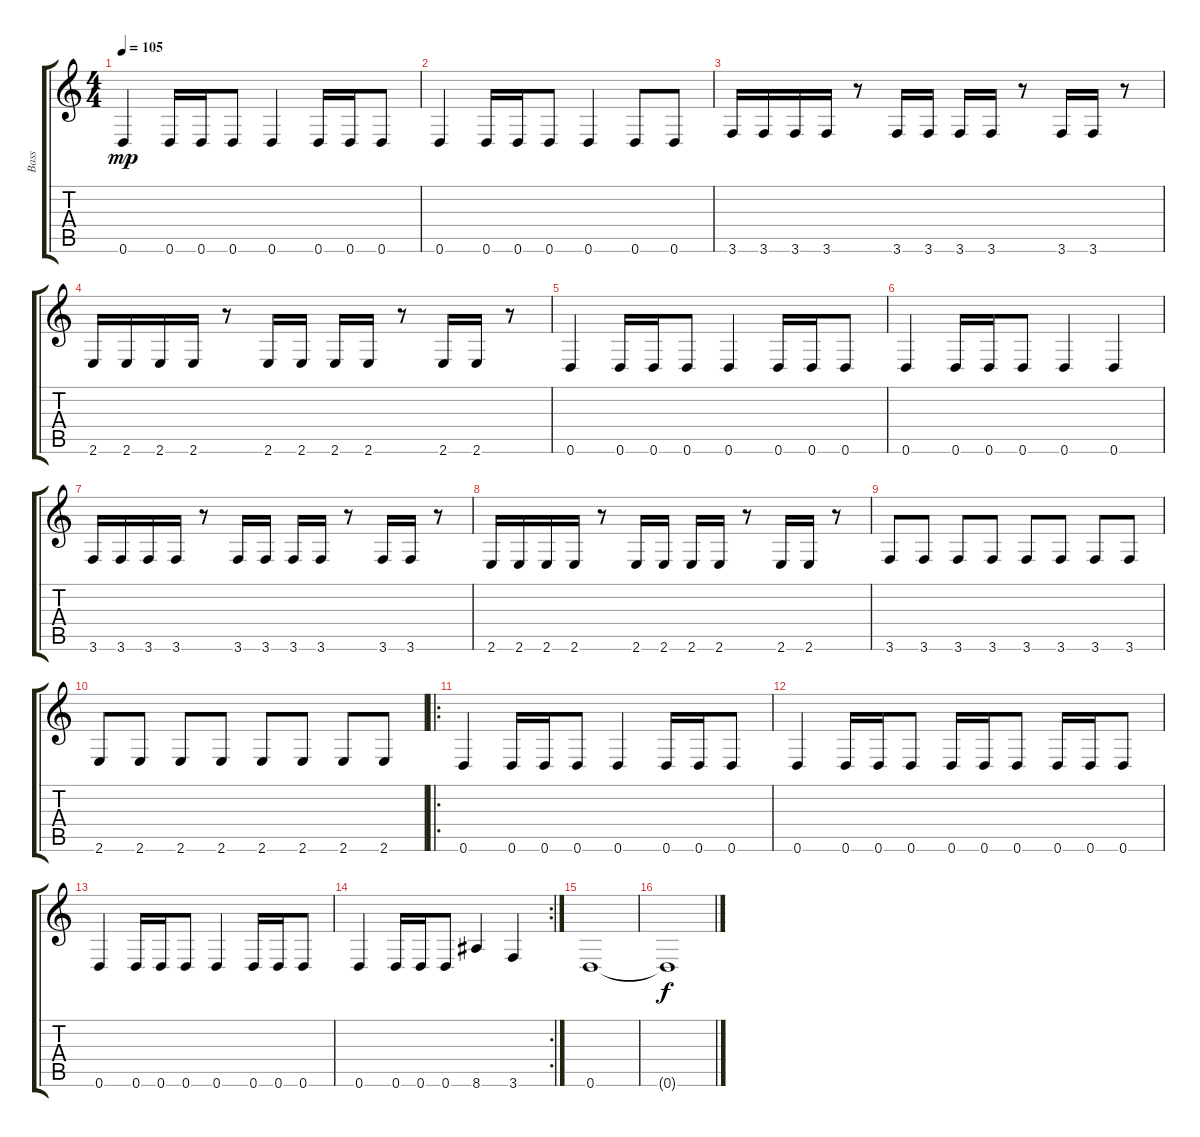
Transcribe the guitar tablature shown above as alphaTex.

\track ("Bass" "Bass") {instrument electricbasspick}
\staff {score tabs}
\tuning (E4 B3 G3 D3 A2 D2) {hide}
\ts (4 4)
\tempo 105
\clef g2
\ks c
0.6.4{dy mp} 0.6.16 0.6.16 0.6.8 0.6.4 0.6.16 0.6.16 0.6.8 |
0.6.4 0.6.16 0.6.16 0.6.8 0.6.4 0.6.8 0.6.8 |
3.6.16 3.6.16 3.6.16 3.6.16 r.8 3.6.16 3.6.16 3.6.16 3.6.16 r.8 3.6.16 3.6.16 r.8 |
2.6.16 2.6.16 2.6.16 2.6.16 r.8 2.6.16 2.6.16 2.6.16 2.6.16 r.8 2.6.16 2.6.16 r.8 |
0.6.4 0.6.16 0.6.16 0.6.8 0.6.4 0.6.16 0.6.16 0.6.8 |
0.6.4 0.6.16 0.6.16 0.6.8 0.6.4 0.6.4 |
3.6.16 3.6.16 3.6.16 3.6.16 r.8 3.6.16 3.6.16 3.6.16 3.6.16 r.8 3.6.16 3.6.16 r.8 |
2.6.16 2.6.16 2.6.16 2.6.16 r.8 2.6.16 2.6.16 2.6.16 2.6.16 r.8 2.6.16 2.6.16 r.8 |
3.6.8 3.6.8 3.6.8 3.6.8 3.6.8 3.6.8 3.6.8 3.6.8 |
2.6.8 2.6.8 2.6.8 2.6.8 2.6.8 2.6.8 2.6.8 2.6.8 |
\ro
0.6.4 0.6.16 0.6.16 0.6.8 0.6.4 0.6.16 0.6.16 0.6.8 |
0.6.4 0.6.16 0.6.16 0.6.8 0.6.16 0.6.16 0.6.8 0.6.16 0.6.16 0.6.8 |
0.6.4 0.6.16 0.6.16 0.6.8 0.6.4 0.6.16 0.6.16 0.6.8 |
\rc 2
0.6.4 0.6.16 0.6.16 0.6.8 8.6.4 3.6.4 |
0.6.1{volume 0} |
0.6{t}.1{dy f}
